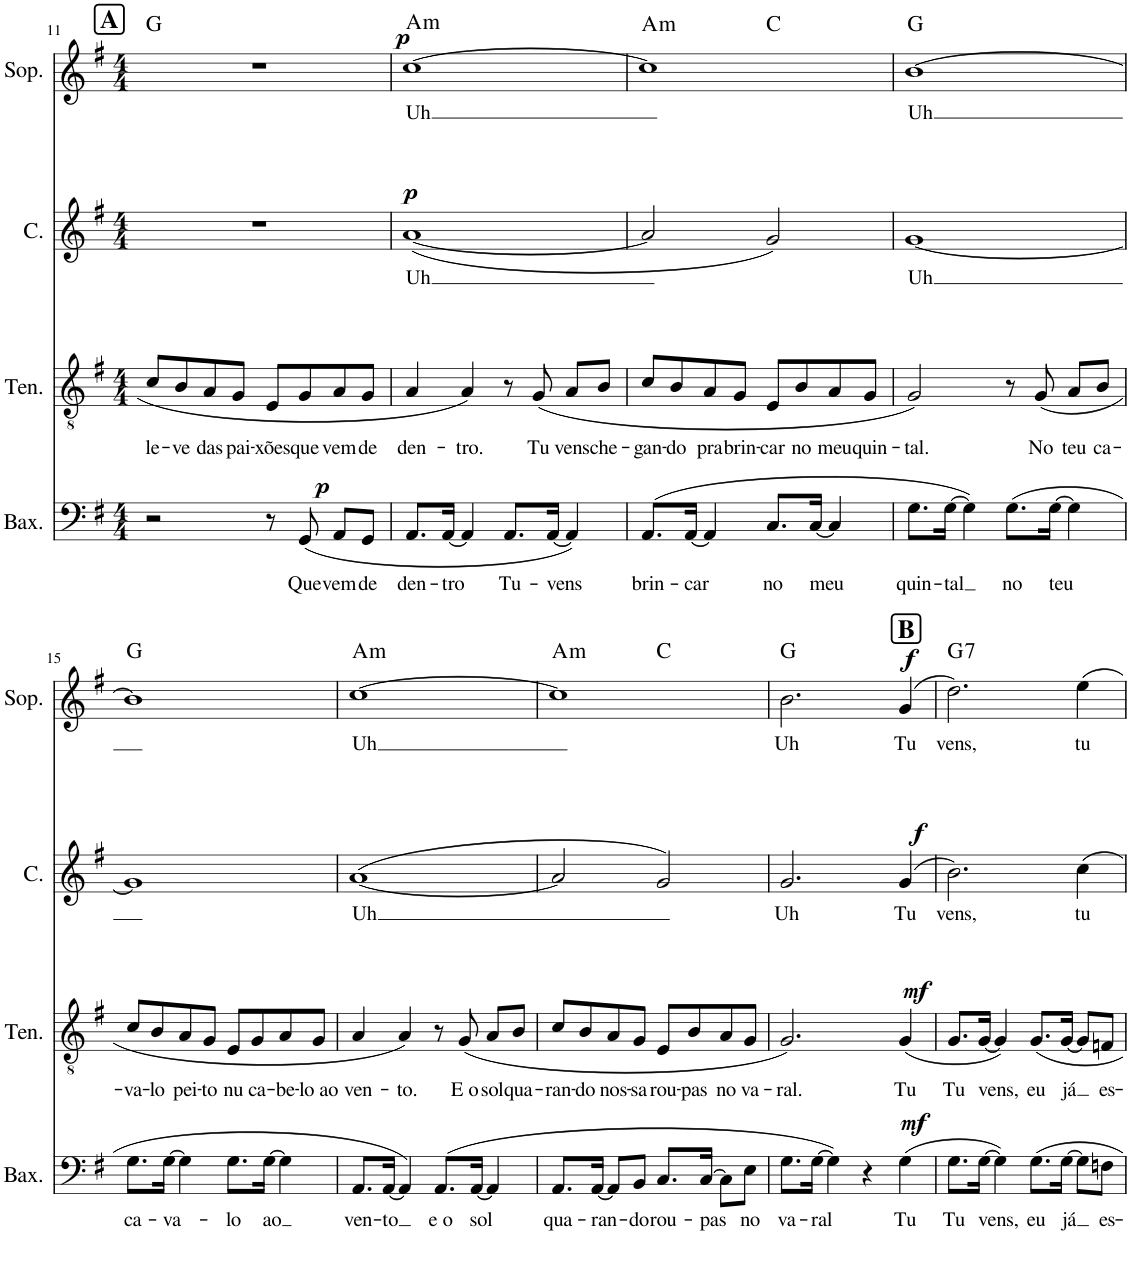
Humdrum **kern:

**kern	**text	**dynam	**kern	**text	**dynam	**kern	**text	**dynam	**kern	**text	**dynam	**harte
*part4	*part4	*part4	*part3	*part3	*part3	*part2	*part2	*part2	*part1	*part1	*part1	*part1
*staff4	*staff4	*staff4	*staff3	*staff3	*staff3	*staff2	*staff2	*staff2	*staff1	*staff1	*staff1	*
*I"Baixo	*	*	*I"Tenor	*	*	*I"Contralto	*	*	*I"Soprano	*	*	*
*I'Bax.	*	*	*I'Ten.	*	*	*I'C.	*	*	*I'Sop.	*	*	*
!!LO:PB:g=z
*clefF4	*	*	*clefGv2	*	*	*clefG2	*	*	*clefG2	*	*	*
*k[f#]	*	*	*k[f#]	*	*	*k[f#]	*	*	*k[f#]	*	*	*
*M4/4	*	*	*M4/4	*	*	*M4/4	*	*	*M4/4	*	*	*
!!LO:REH:place=s1:a:B:cj:fs=14:t=A
=11	=11	=11	=11	=11	=11	=11	=11	=11	=11	=11	=11	=11
!	!	!	!	!LO:LY:b	!	!	!	!	!	!	!	!
2r	.	.	8c/L	le-	.	1r	.	.	1r	.	.	G:maj
!	!	!	!	!LO:LY:b	!	!	!	!	!	!	!	!
.	.	.	8B/	-ve	.	.	.	.	.	.	.	.
!	!	!	!	!LO:LY:b	!	!	!	!	!	!	!	!
.	.	.	8A/	das	.	.	.	.	.	.	.	.
!	!	!	!	!LO:LY:b	!	!	!	!	!	!	!	!
.	.	.	8G/J	pai-	.	.	.	.	.	.	.	.
!	!	!	!	!LO:LY:b	!	!	!	!	!	!	!	!
8r	.	.	8E/L	-xões	.	.	.	.	.	.	.	.
!	!LO:LY:b	!LO:DY:a	!	!LO:LY:b	!	!	!	!	!	!	!	!
(<8GG/	Que	p	8G/	que	.	.	.	.	.	.	.	.
!	!LO:LY:b	!	!	!LO:LY:b	!	!	!	!	!	!	!	!
8AA/L	vem	.	8A/	vem	.	.	.	.	.	.	.	.
!	!LO:LY:b	!	!	!LO:LY:b	!	!	!	!	!	!	!	!
8GG/J	de	.	8G/J	de	.	.	.	.	.	.	.	.
=12	=12	=12	=12	=12	=12	=12	=12	=12	=12	=12	=12	=12
!	!LO:LY:b	!	!	!LO:LY:b	!	!	!LO:LY:b	!LO:DY:a	!	!LO:LY:b	!LO:DY:a	!LO:H:kt=m
8.AA/L	den-	.	4A/	den-	.	([1a	Uh	p	[1cc	Uh	p	A:min
!	!LO:LY:b	!	!	!	!	!	!	!	!	!	!	!
[16AA/Jk	-tro	.	.	.	.	.	.	.	.	.	.	.
!	!	!	!	!LO:LY:b	!	!	!	!	!	!	!	!
4AA/]	.	.	4A/	-tro.	.	.	.	.	.	.	.	.
!	!LO:LY:b	!	!	!	!	!	!	!	!	!	!	!
8.AA/L	Tu-	.	8r	.	.	.	.	.	.	.	.	.
!	!	!	!	!LO:LY:b	!	!	!	!	!	!	!	!
.	.	.	(<8G/	Tu	.	.	.	.	.	.	.	.
!	!LO:LY:b	!	!	!	!	!	!	!	!	!	!	!
[16AA/Jk	-vens	.	.	.	.	.	.	.	.	.	.	.
!	!	!	!	!LO:LY:b	!	!	!	!	!	!	!	!
4AA/])	.	.	8A/L	vens	.	.	.	.	.	.	.	.
!	!	!	!	!LO:LY:b	!	!	!	!	!	!	!	!
.	.	.	8B/J	che-	.	.	.	.	.	.	.	.
=13	=13	=13	=13	=13	=13	=13	=13	=13	=13	=13	=13	=13
!	!LO:LY:b	!	!	!LO:LY:b	!	!	!	!	!	!	!	!LO:H:kt=m
*	*	*	*	*	*	*	*	*	*^	*	*	*
(>8.AA/L	brin-	.	8c/L	-gan-	.	2a/]	.	.	1cc]	2ryy	.	.	A:min
!	!	!	!	!LO:LY:b	!	!	!	!	!	!	!	!	!
.	.	.	8B/	-do	.	.	.	.	.	.	.	.	.
!	!LO:LY:b	!	!	!	!	!	!	!	!	!	!	!	!
[16AA/Jk	-car	.	.	.	.	.	.	.	.	.	.	.	.
!	!	!	!	!LO:LY:b	!	!	!	!	!	!	!	!	!
4AA/]	.	.	8A/	pra	.	.	.	.	.	.	.	.	.
!	!	!	!	!LO:LY:b	!	!	!	!	!	!	!	!	!
.	.	.	8G/J	brin-	.	.	.	.	.	.	.	.	.
!	!LO:LY:b	!	!	!LO:LY:b	!	!	!	!	!	!	!	!	!
8.C/L	no	.	8E/L	-car	.	2g/)	.	.	.	2ryy	.	.	C:maj
!	!	!	!	!LO:LY:b	!	!	!	!	!	!	!	!	!
.	.	.	8B/	no	.	.	.	.	.	.	.	.	.
!	!LO:LY:b	!	!	!	!	!	!	!	!	!	!	!	!
[16C/Jk	meu	.	.	.	.	.	.	.	.	.	.	.	.
!	!	!	!	!LO:LY:b	!	!	!	!	!	!	!	!	!
4C/]	.	.	8A/	meu	.	.	.	.	.	.	.	.	.
!	!	!	!	!LO:LY:b	!	!	!	!	!	!	!	!	!
.	.	.	8G/J	quin-	.	.	.	.	.	.	.	.	.
=14	=14	=14	=14	=14	=14	=14	=14	=14	=14	=14	=14	=14	=14
!	!LO:LY:b	!	!	!LO:LY:b	!	!	!LO:LY:b	!	!	!	!LO:LY:b	!	!
*	*	*	*	*	*	*	*	*	*v	*v	*	*	*
8.G\L	quin-	.	2G/)	-tal.	.	[1g	Uh	.	[1b	Uh	.	G:maj
!	!LO:LY:b	!	!	!	!	!	!	!	!	!	!	!
[16G\Jk	-tal	.	.	.	.	.	.	.	.	.	.	.
4G\])	.	.	.	.	.	.	.	.	.	.	.	.
!	!LO:LY:b	!	!	!	!	!	!	!	!	!	!	!
(>8.G\L	no	.	8r	.	.	.	.	.	.	.	.	.
!	!	!	!	!LO:LY:b	!	!	!	!	!	!	!	!
.	.	.	(<8G/	No	.	.	.	.	.	.	.	.
!	!LO:LY:b	!	!	!	!	!	!	!	!	!	!	!
[16G\Jk	teu	.	.	.	.	.	.	.	.	.	.	.
!	!	!	!	!LO:LY:b	!	!	!	!	!	!	!	!
4G\]	.	.	8A/L	teu	.	.	.	.	.	.	.	.
!	!	!	!	!LO:LY:b	!	!	!	!	!	!	!	!
.	.	.	8B/J	ca-	.	.	.	.	.	.	.	.
!!LO:LB:g=z
=15	=15	=15	=15	=15	=15	=15	=15	=15	=15	=15	=15	=15
!	!LO:LY:b	!	!	!LO:LY:b	!	!	!	!	!	!	!	!
8.G\L	ca-	.	8c/L	-va-	.	1g]	.	.	1b]	.	.	G:maj
!	!	!	!	!LO:LY:b	!	!	!	!	!	!	!	!
.	.	.	8B/	-lo	.	.	.	.	.	.	.	.
!	!LO:LY:b	!	!	!	!	!	!	!	!	!	!	!
[16G\Jk	-va-	.	.	.	.	.	.	.	.	.	.	.
!	!	!	!	!LO:LY:b	!	!	!	!	!	!	!	!
4G\]	.	.	8A/	pei-	.	.	.	.	.	.	.	.
!	!	!	!	!LO:LY:b	!	!	!	!	!	!	!	!
.	.	.	8G/J	-to	.	.	.	.	.	.	.	.
!	!LO:LY:b	!	!	!LO:LY:b	!	!	!	!	!	!	!	!
8.G\L	-lo	.	8E/L	nu	.	.	.	.	.	.	.	.
!	!	!	!	!LO:LY:b	!	!	!	!	!	!	!	!
.	.	.	8G/	ca-	.	.	.	.	.	.	.	.
!	!LO:LY:b	!	!	!	!	!	!	!	!	!	!	!
[16G\Jk	ao	.	.	.	.	.	.	.	.	.	.	.
!	!	!	!	!LO:LY:b	!	!	!	!	!	!	!	!
4G\]	.	.	8A/	-be-	.	.	.	.	.	.	.	.
!	!	!	!	!LO:LY:b	!	!	!	!	!	!	!	!
.	.	.	8G/J	-lo ao	.	.	.	.	.	.	.	.
=16	=16	=16	=16	=16	=16	=16	=16	=16	=16	=16	=16	=16
!	!LO:LY:b	!	!	!LO:LY:b	!	!	!LO:LY:b	!	!	!LO:LY:b	!	!LO:H:kt=m
8.AA/L	ven-	.	4A/	ven-	.	(>[1a	Uh	.	[1cc	Uh	.	A:min
!	!LO:LY:b	!	!	!	!	!	!	!	!	!	!	!
[16AA/Jk	-to	.	.	.	.	.	.	.	.	.	.	.
!	!	!	!	!LO:LY:b	!	!	!	!	!	!	!	!
4AA/])	.	.	4A/)	-to.	.	.	.	.	.	.	.	.
!	!LO:LY:b	!	!	!	!	!	!	!	!	!	!	!
(8.AA/L	e o	.	8r	.	.	.	.	.	.	.	.	.
!	!	!	!	!LO:LY:b	!	!	!	!	!	!	!	!
.	.	.	(<8G/	E o	.	.	.	.	.	.	.	.
!	!LO:LY:b	!	!	!	!	!	!	!	!	!	!	!
[16AA/Jk	sol	.	.	.	.	.	.	.	.	.	.	.
!	!	!	!	!LO:LY:b	!	!	!	!	!	!	!	!
4AA/]	.	.	8A/L	sol	.	.	.	.	.	.	.	.
!	!	!	!	!LO:LY:b	!	!	!	!	!	!	!	!
.	.	.	8B/J	qua-	.	.	.	.	.	.	.	.
=17	=17	=17	=17	=17	=17	=17	=17	=17	=17	=17	=17	=17
!	!LO:LY:b	!	!	!LO:LY:b	!	!	!	!	!	!	!	!LO:H:kt=m
*	*	*	*	*	*	*	*	*	*^	*	*	*
8.AA/L	qua-	.	8c/L	-ran-	.	2a/]	.	.	1cc]	2ryy	.	.	A:min
!	!	!	!	!LO:LY:b	!	!	!	!	!	!	!	!	!
.	.	.	8B/	-do	.	.	.	.	.	.	.	.	.
!	!LO:LY:b	!	!	!	!	!	!	!	!	!	!	!	!
[16AA/Jk	-ran-	.	.	.	.	.	.	.	.	.	.	.	.
!	!	!	!	!LO:LY:b	!	!	!	!	!	!	!	!	!
8AA/L]	.	.	8A/	nos-	.	.	.	.	.	.	.	.	.
!	!LO:LY:b	!	!	!LO:LY:b	!	!	!	!	!	!	!	!	!
8BB/J	-do	.	8G/J	-sa	.	.	.	.	.	.	.	.	.
!	!LO:LY:b	!	!	!LO:LY:b	!	!	!	!	!	!	!	!	!
8.C/L	rou-	.	8E/L	rou-	.	2g/)	.	.	.	2ryy	.	.	C:maj
!	!	!	!	!LO:LY:b	!	!	!	!	!	!	!	!	!
.	.	.	8B/	-pas	.	.	.	.	.	.	.	.	.
!	!LO:LY:b	!	!	!	!	!	!	!	!	!	!	!	!
[16C/Jk	-pas	.	.	.	.	.	.	.	.	.	.	.	.
!	!	!	!	!LO:LY:b	!	!	!	!	!	!	!	!	!
8C\L]	.	.	8A/	no	.	.	.	.	.	.	.	.	.
!	!LO:LY:b	!	!	!LO:LY:b	!	!	!	!	!	!	!	!	!
8E\J	no	.	8G/J	va-	.	.	.	.	.	.	.	.	.
=18	=18	=18	=18	=18	=18	=18	=18	=18	=18	=18	=18	=18	=18
!	!LO:LY:b	!	!	!LO:LY:b	!	!	!LO:LY:b	!	!	!	!LO:LY:b	!	!
*	*	*	*	*	*	*	*	*	*v	*v	*	*	*
8.G\L	va-	.	2.G/)	-ral.	.	2.g/	Uh	.	2.b\	Uh	.	G:maj
!	!LO:LY:b	!	!	!	!	!	!	!	!	!	!	!
[16G\Jk	-ral	.	.	.	.	.	.	.	.	.	.	.
4G\])	.	.	.	.	.	.	.	.	.	.	.	.
4r	.	.	.	.	.	.	.	.	.	.	.	.
!	!LO:LY:b	!LO:DY:a	!	!LO:LY:b	!LO:DY:a	!	!LO:LY:b	!LO:DY:a	!	!LO:LY:b	!LO:DY:a	!
(>4G\	Tu	mf	(<4G/	Tu	mf	(>4g/	Tu	f	(>4g/	Tu	f	.
!!LO:REH:place=s1:a:B:cj:fs=14:t=B
=19	=19	=19	=19	=19	=19	=19	=19	=19	=19	=19	=19	=19
!	!LO:LY:b	!	!	!LO:LY:b	!	!	!LO:LY:b	!	!	!LO:LY:b	!	!LO:H:kt=7
8.G\L	Tu	.	8.G/L	Tu	.	2.b\)	vens,	.	2.dd\)	vens,	.	G:7
!	!LO:LY:b	!	!	!LO:LY:b	!	!	!	!	!	!	!	!
[16G\Jk	vens,	.	[16G/Jk	vens,	.	.	.	.	.	.	.	.
4G\])	.	.	4G/])	.	.	.	.	.	.	.	.	.
!	!LO:LY:b	!	!	!LO:LY:b	!	!	!	!	!	!	!	!
8.G\L	eu	.	8.G/L	eu	.	.	.	.	.	.	.	.
!	!LO:LY:b	!	!	!LO:LY:b	!	!	!	!	!	!	!	!
[16G\Jk	já	.	[16G/Jk	já	.	.	.	.	.	.	.	.
!	!	!	!	!	!	!	!LO:LY:b	!	!	!LO:LY:b	!	!
8G\L]	.	.	8G/L]	.	.	4cc\	tu	.	4ee\	tu	.	.
!	!LO:LY:b	!	!	!LO:LY:b	!	!	!	!	!	!	!	!
8Fn\J	es-	.	8Fn/J	es-	.	.	.	.	.	.	.	.
=	=	=	=	=	=	=	=	=	=	=	=	=
*-	*-	*-	*-	*-	*-	*-	*-	*-	*-	*-	*-	*-
